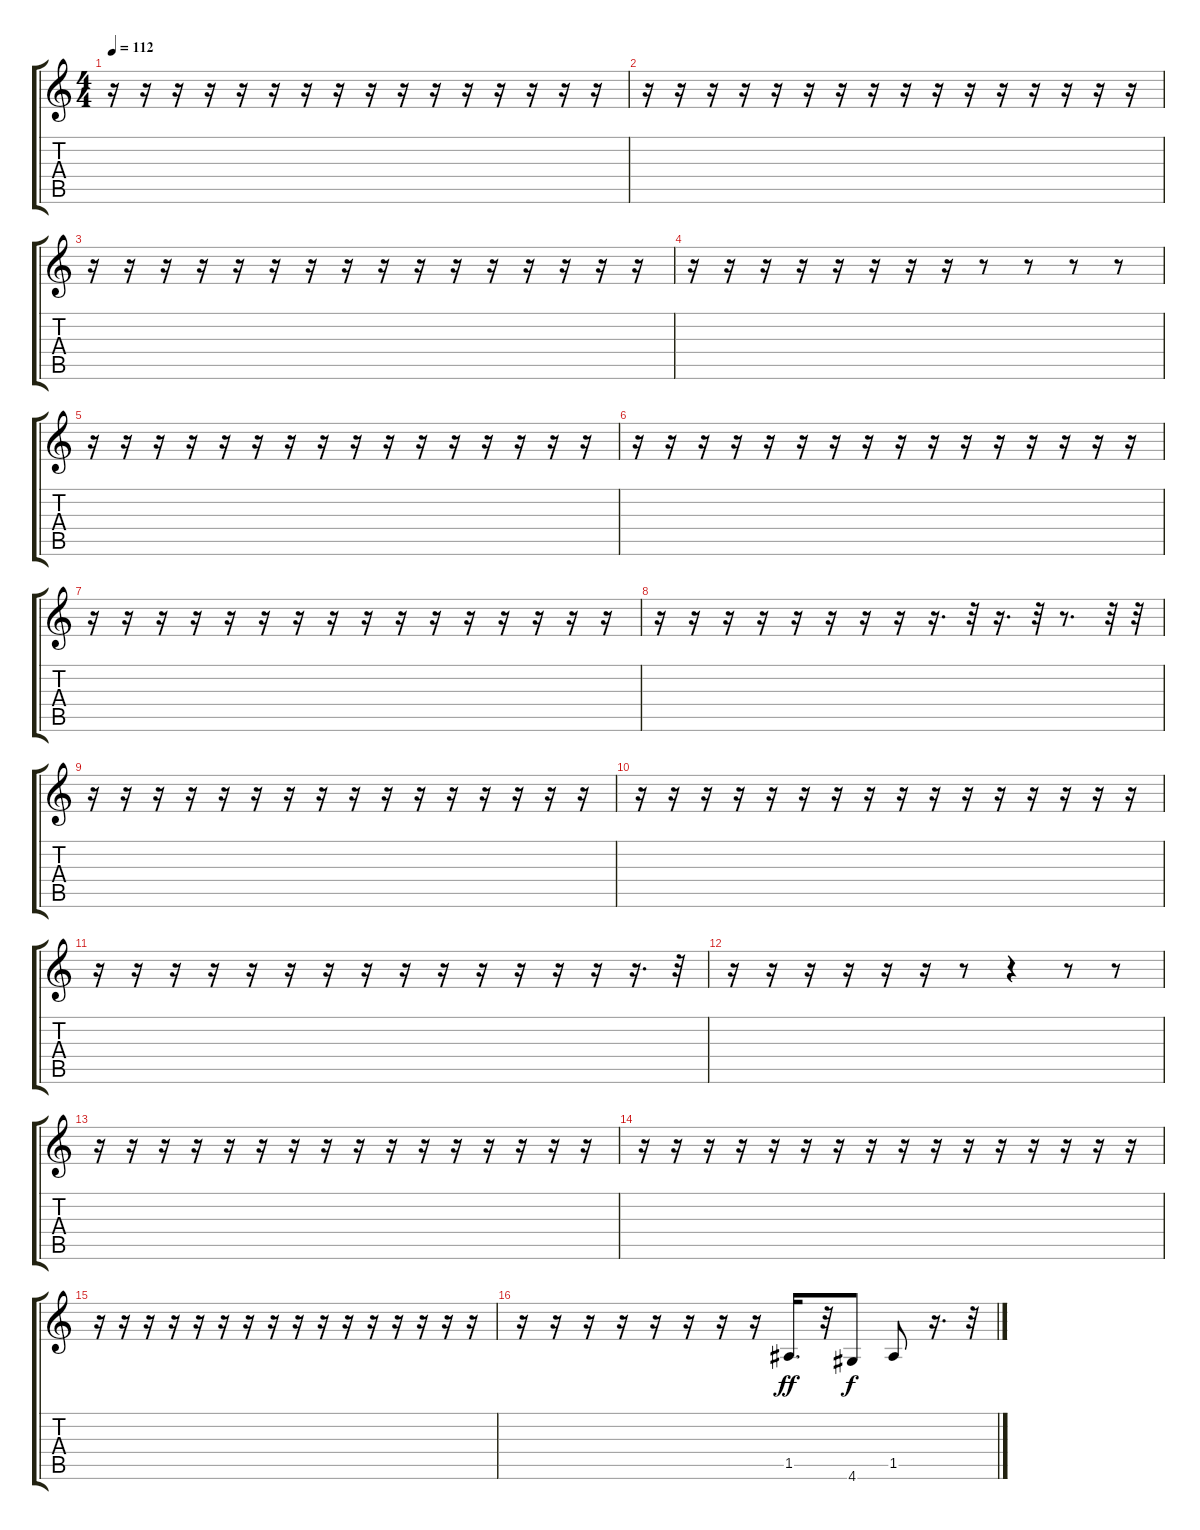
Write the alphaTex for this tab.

\track "" {instrument fretlessbass}
\staff {score tabs}
\tuning (E4 B3 G3 D3 A2 E2) {hide}
\ts (4 4)
\tempo 112
\clef g2
\ks c
r.16{dy ff} r.16 r.16 r.16 r.16 r.16 r.16 r.16 r.16 r.16 r.16 r.16 r.16 r.16 r.16 r.16 |
r.16 r.16 r.16 r.16 r.16 r.16 r.16 r.16 r.16 r.16 r.16 r.16 r.16 r.16 r.16 r.16 |
r.16 r.16 r.16 r.16 r.16 r.16 r.16 r.16 r.16 r.16 r.16 r.16 r.16 r.16 r.16 r.16 |
r.16 r.16 r.16 r.16 r.16 r.16 r.16 r.16 r.8 r.8 r.8 r.8 |
r.16 r.16 r.16 r.16 r.16 r.16 r.16 r.16 r.16 r.16 r.16 r.16 r.16 r.16 r.16 r.16 |
r.16 r.16 r.16 r.16 r.16 r.16 r.16 r.16 r.16 r.16 r.16 r.16 r.16 r.16 r.16 r.16 |
r.16 r.16 r.16 r.16 r.16 r.16 r.16 r.16 r.16 r.16 r.16 r.16 r.16 r.16 r.16 r.16 |
r.16 r.16 r.16 r.16 r.16 r.16 r.16 r.16 r.16{d} r.32 r.16{d} r.32 r.8{d} r.32 r.32 |
r.16 r.16 r.16 r.16 r.16 r.16 r.16 r.16 r.16 r.16 r.16 r.16 r.16 r.16 r.16 r.16 |
r.16 r.16 r.16 r.16 r.16 r.16 r.16 r.16 r.16 r.16 r.16 r.16 r.16 r.16 r.16 r.16 |
r.16 r.16 r.16 r.16 r.16 r.16 r.16 r.16 r.16 r.16 r.16 r.16 r.16 r.16 r.16{d} r.32 |
r.16 r.16 r.16 r.16 r.16 r.16 r.8 r.4 r.8 r.8 |
r.16 r.16 r.16 r.16 r.16 r.16 r.16 r.16 r.16 r.16 r.16 r.16 r.16 r.16 r.16 r.16 |
r.16 r.16 r.16 r.16 r.16 r.16 r.16 r.16 r.16 r.16 r.16 r.16 r.16 r.16 r.16 r.16 |
r.16 r.16 r.16 r.16 r.16 r.16 r.16 r.16 r.16 r.16 r.16 r.16 r.16 r.16 r.16 r.16 |
r.16 r.16 r.16 r.16 r.16 r.16 r.16 r.16 1.5.16{d} r.32 4.6.8{dy f} 1.5.8 r.16{d} r.32
